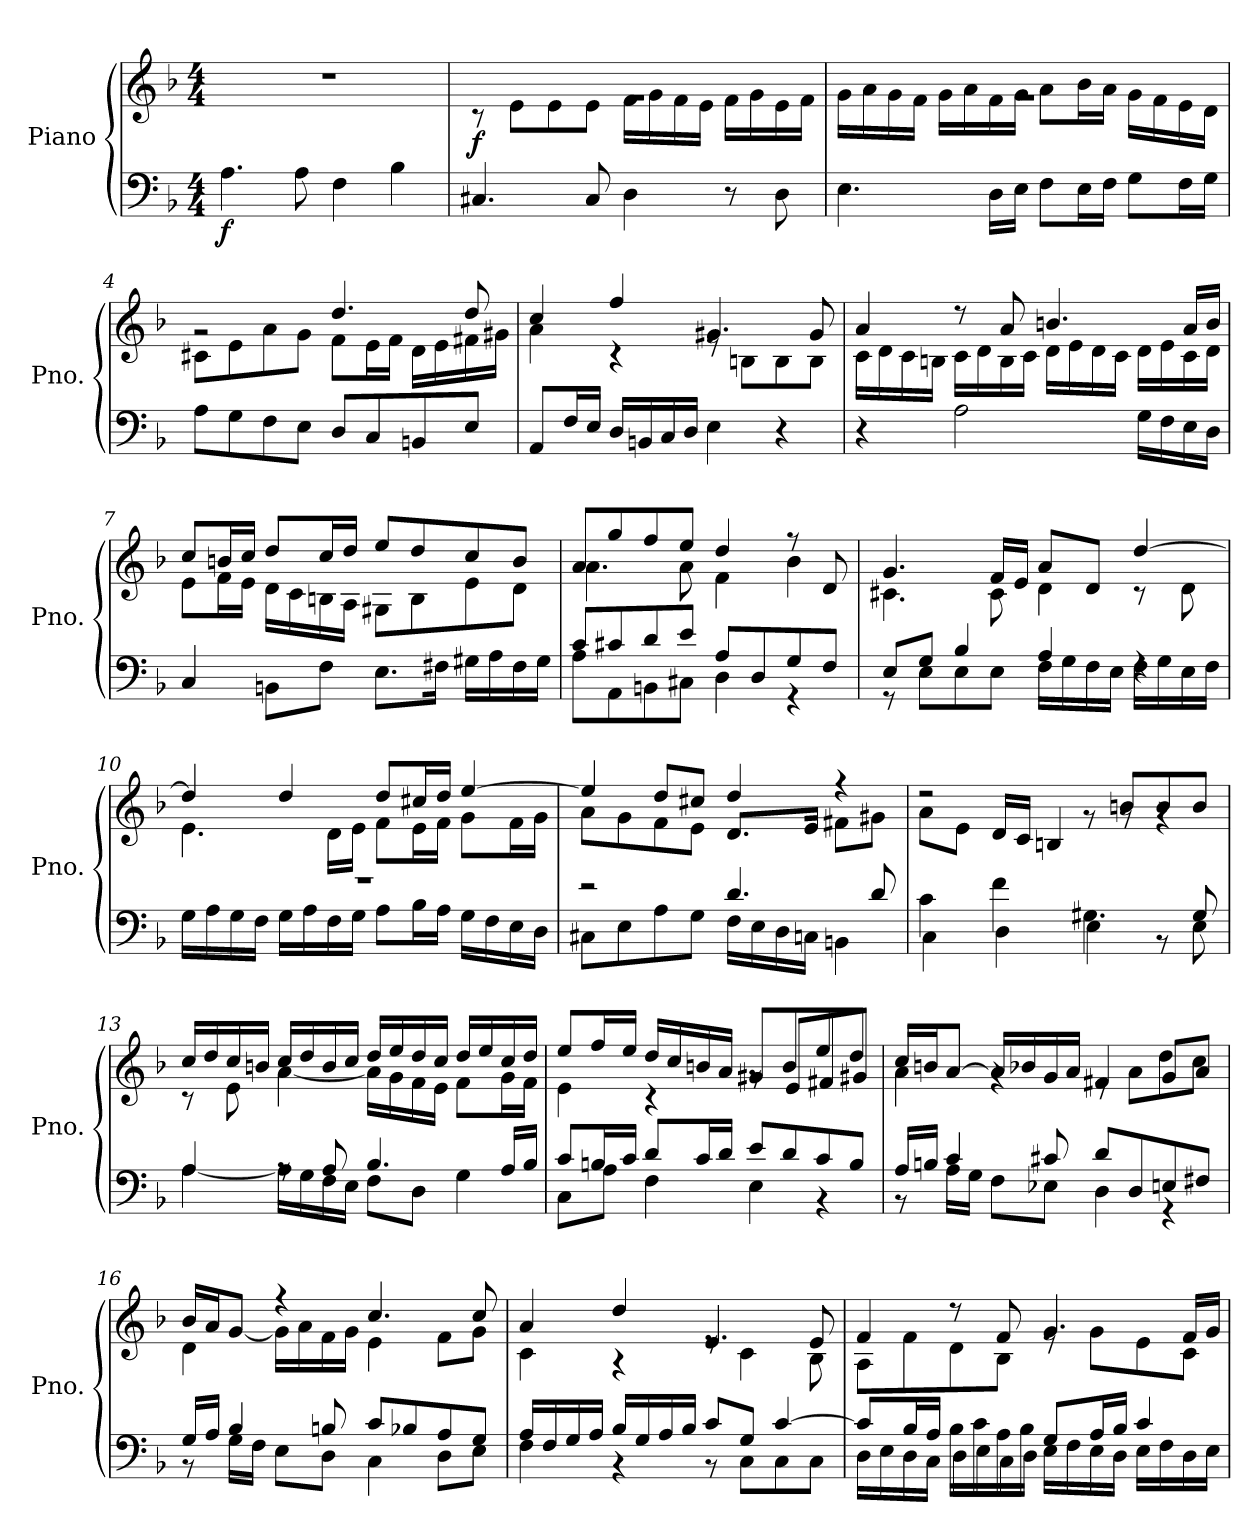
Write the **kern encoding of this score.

**kern	**kern	**dynam
*part1	*part1	*part1
*staff2	*staff1	*staff1/2
*I"Piano	*	*
*I'Pno.	*	*
*clefF4	*clefG2	*
*k[b-]	*k[b-]	*
*M4/4	*M4/4	*
*MM100	*MM100	*
=1	=1	=1
!	!	!LO:DY:b=2
4.A\	1r	f
8A\	.	.
4F\	.	.
4B-\	.	.
=2	=2	=2
*	*^	*
!	!	!	!LO:DY:b
4.C#X/	1rg	8r	f
.	.	8e\L	.
.	.	8e\	.
8C#/	.	8e\J	.
4D\	.	16f\LL	.
.	.	16g\	.
.	.	16f\	.
.	.	16e\JJ	.
8r	.	16f\LL	.
.	.	16g\	.
8D\	.	16e\	.
.	.	16f\JJ	.
=3	=3	=3	=3
4.E\	1rg	16g\LL	.
.	.	16a\	.
.	.	16g\	.
.	.	16f\JJ	.
.	.	16g\LL	.
.	.	16a\	.
16D\LL	.	16f\	.
16E\JJ	.	16g\JJ	.
8F\L	.	8a\L	.
16E\L	.	16b-\L	.
16F\JJ	.	16a\JJ	.
8G\L	.	16g\LL	.
.	.	16f\	.
16F\L	.	16e\	.
16G\JJ	.	16d\JJ	.
!!LO:LB:g=z	!!
=4	=4	=4	=4
8A\L	2rg	8c#X\L	.
8G\	.	8e\	.
8F\	.	8a\	.
8E\J	.	8g\J	.
8D/L	4.dd/	8f\L	.
8C/	.	16e\L	.
.	.	16f\JJ	.
8BBn/	.	16d\LL	.
.	.	16e\	.
8E/J	8dd/	16f#X\	.
.	.	16g#X\JJ	.
=5	=5	=5	=5
8AA/L	4cc/	4a\	.
16F/L	.	.	.
16E/JJ	.	.	.
16D/LL	4ff/	4r	.
16BBn/	.	.	.
16C/	.	.	.
16D/JJ	.	.	.
4E\	4.g#X/	8re	.
.	.	8Bn\L	.
4r	.	8B\	.
.	8g#/	8B\J	.
!!LO:LB:g=z	!!
=6	=6	=6	=6
4r	4a/	16c\LL	.
.	.	16d\	.
.	.	16c\	.
.	.	16Bn\JJ	.
2A\	8r	16c\LL	.
.	.	16d\	.
.	8a/	16B\	.
.	.	16c\JJ	.
.	4.bn/	16d\LL	.
.	.	16e\	.
.	.	16d\	.
.	.	16c\JJ	.
16G\LL	.	16d\LL	.
16F\	.	16e\	.
16E\	16a/LL	16c\	.
16D\JJ	16b/JJ	16d\JJ	.
=7	=7	=7	=7
4C/	8cc/L	8e\L	.
.	16bn/L	16f\L	.
.	16cc/JJ	16e\JJ	.
8BBn\L	8dd/L	16d\LL	.
.	.	16c\	.
8F\J	16cc/L	16Bn\	.
.	16dd/JJ	16A\JJ	.
8.E\L	8ee/L	8G#X\L	.
.	8dd/	8B\	.
16F#X\Jk	.	.	.
16G#X\LL	8cc/	8e\	.
16A\	.	.	.
16F#\	8b/J	8d\J	.
16G#\JJ	.	.	.
!!LO:LB:g=z	!!
=8	=8	=8	=8
*^	*	*	*
8c/L	8A\L	8a/L	4.a\	.
8c#X/	8AA\	8gg/	.	.
8d/	8BBn\	8ff/	.	.
8e/J	8C#X\J	8ee/J	8a\	.
8A/L	4D\	4dd/	4f\	.
8D/	.	.	.	.
8G/	4r	8r	4b-\	.
8F/J	.	8d/	.	.
=9	=9	=9	=9	=9
8E/L	8r	4.g/	4.c#X\	.
8G/J	8E\L	.	.	.
4B-/	8E\	.	.	.
.	8E\J	16f/LL	8c#\	.
.	.	16e/JJ	.	.
4A/	16F\LL	8a/L	4d\	.
.	16G\	.	.	.
.	16F\	8d/J	.	.
.	16E\JJ	.	.	.
4rF	16F\LL	[4dd/	8r	.
.	16G\	.	.	.
.	16E\	.	8d\	.
.	16F\JJ	.	.	.
=10	=10	=10	=10	=10
1r	16G\LL	4dd/]	4.e\	.
.	16A\	.	.	.
.	16G\	.	.	.
.	16F\JJ	.	.	.
.	16G\LL	4dd/	.	.
.	16A\	.	.	.
.	16F\	.	16d\LL	.
.	16G\JJ	.	16e\JJ	.
.	8A\L	8dd/L	8f\L	.
.	16B-\L	16cc#X/L	16e\L	.
.	16A\JJ	16dd/JJ	16f\JJ	.
.	16G\LL	[4ee/	8g\L	.
.	16F\	.	.	.
.	16E\	.	16f\L	.
.	16D\JJ	.	16g\JJ	.
!!LO:LB:g=z	!!
=11	=11	=11	=11	=11
2r	8C#X\L	4ee/]	8a\L	.
.	8E\	.	8g\	.
.	8A\	8dd/L	8f\	.
.	8G\J	8cc#X/J	8e\J	.
4.d/	16F\LL	4dd/	8.d/L	.
.	16E\	.	.	.
.	16D\	.	.	.
.	16Cn\JJ	.	16e/Jk	.
.	4BBn\	4r	8f#X\L	.
8d/	.	.	8g#X\J	.
=12	=12	=12	=12	=12
4c\	4C\	2r	8a\L	.
.	.	.	8e\J	.
4f\	4D\	.	16d/LL	.
.	.	.	16c/JJ	.
.	.	.	4Bn/	.
4.G#X\	4E\	8rg	.	.
.	.	8bn/L	8rg	.
.	8r	8b/	4rg	.
8G#/	8E\	8b/J	.	.
=13	=13	=13	=13	=13
4A/	[4A\	16cc/LL	8r	.
.	.	16dd/	.	.
.	.	16cc/	8e\	.
.	.	16bn/JJ	.	.
8rA	16A\LL]	16cc/LL	[4a\	.
.	16G\	16dd/	.	.
8A/	16F\	16b/	.	.
.	16E\JJ	16cc/JJ	.	.
4.B-/	8F\L	16dd/LL	16a\LL]	.
.	.	16ee/	16g\	.
.	8D\J	16dd/	16f\	.
.	.	16cc/JJ	16e\JJ	.
.	4G\	16dd/LL	8f\L	.
.	.	16ee/	.	.
16A/LL	.	16cc/	16g\L	.
16B-/JJ	.	16dd/JJ	16f\JJ	.
!!LO:PB:g=z	!!
=14	=14	=14	=14	=14
8c/L	8C\L	8ee/L	4e\	.
16Bn/L	8A\J	16ff/L	.	.
16c/JJ	.	16ee/JJ	.	.
8d/L	4F\	16dd/LL	4r	.
.	.	16cc/	.	.
16c/L	.	16bn/	.	.
16d/JJ	.	16a/JJ	.	.
8e/L	4E\	8g#X/L	8rg	.
8d/	.	8b/	8e/L	.
8c/	4r	8ee/	8f#X/	.
8B/J	.	8dd/J	8g#X/J	.
=15	=15	=15	=15	=15
16A/LL	8r	16cc/LL	4a\	.
16Bn/JJ	.	16bn/J	.	.
4c/	16A\LL	[8a/J	.	.
.	16G\JJ	.	.	.
.	8F\L	16a/LL]	4rg	.
.	.	16b-X/	.	.
8c#X/	8E-X\J	16g/	.	.
.	.	16a/JJ	.	.
8d/L	4D\	4f#X/	8re	.
8D/	.	.	8a\L	.
8En/	4r	8g/L	8dd\	.
8F#X/J	.	8a/J	8cc\J	.
!!LO:LB:g=z	!!
=16	=16	=16	=16	=16
16G/LL	8r	4d\	16b-/LL	.
16A/JJ	.	.	16a/J	.
4B-/	16G\LL	.	[8g/J	.
.	16F\JJ	.	.	.
.	8E\L	4r	16g\LL]	.
.	.	.	16a\	.
8Bn/	8D\J	.	16f\	.
.	.	.	16g\JJ	.
8c/L	4C\	4.cc/	4e\	.
8B-X/	.	.	.	.
8A/	8D\L	.	8f\L	.
8G/J	8E\J	8cc/	8g\J	.
=17	=17	=17	=17	=17
16A/LL	4F\	4a/	4c\	.
16F/	.	.	.	.
16G/	.	.	.	.
16A/JJ	.	.	.	.
16B-/LL	4r	4dd/	4r	.
16G/	.	.	.	.
16A/	.	.	.	.
16B-/JJ	.	.	.	.
8c/L	8r	4.e/	8re	.
8G/J	8C\L	.	4c\	.
[4c/	8C\	.	.	.
.	8C\J	8e/	8B-\	.
=18	=18	=18	=18	=18
8c/L]	16D\LL	4f/	8A\L	.
.	16E\	.	.	.
16B-/L	16D\	.	8f\	.
16A/JJ	16C\JJ	.	.	.
16B-\LL	16D\LL	8r	8d\	.
16c\	16E\	.	.	.
16A\	16C\	8f/	8B-\J	.
16B-\JJ	16D\JJ	.	.	.
8G/L	16E\LL	4.g/	8re	.
.	16F\	.	.	.
16A/L	16E\	.	8g\L	.
16B-/JJ	16D\JJ	.	.	.
4c/	16E\LL	.	8e\	.
.	16F\	.	.	.
.	16D\	16f/LL	8c\J	.
.	16E\JJ	16g/JJ	.	.
*v	*v	*	*	*
*	*v	*v	*
=	=	=
*-	*-	*-
